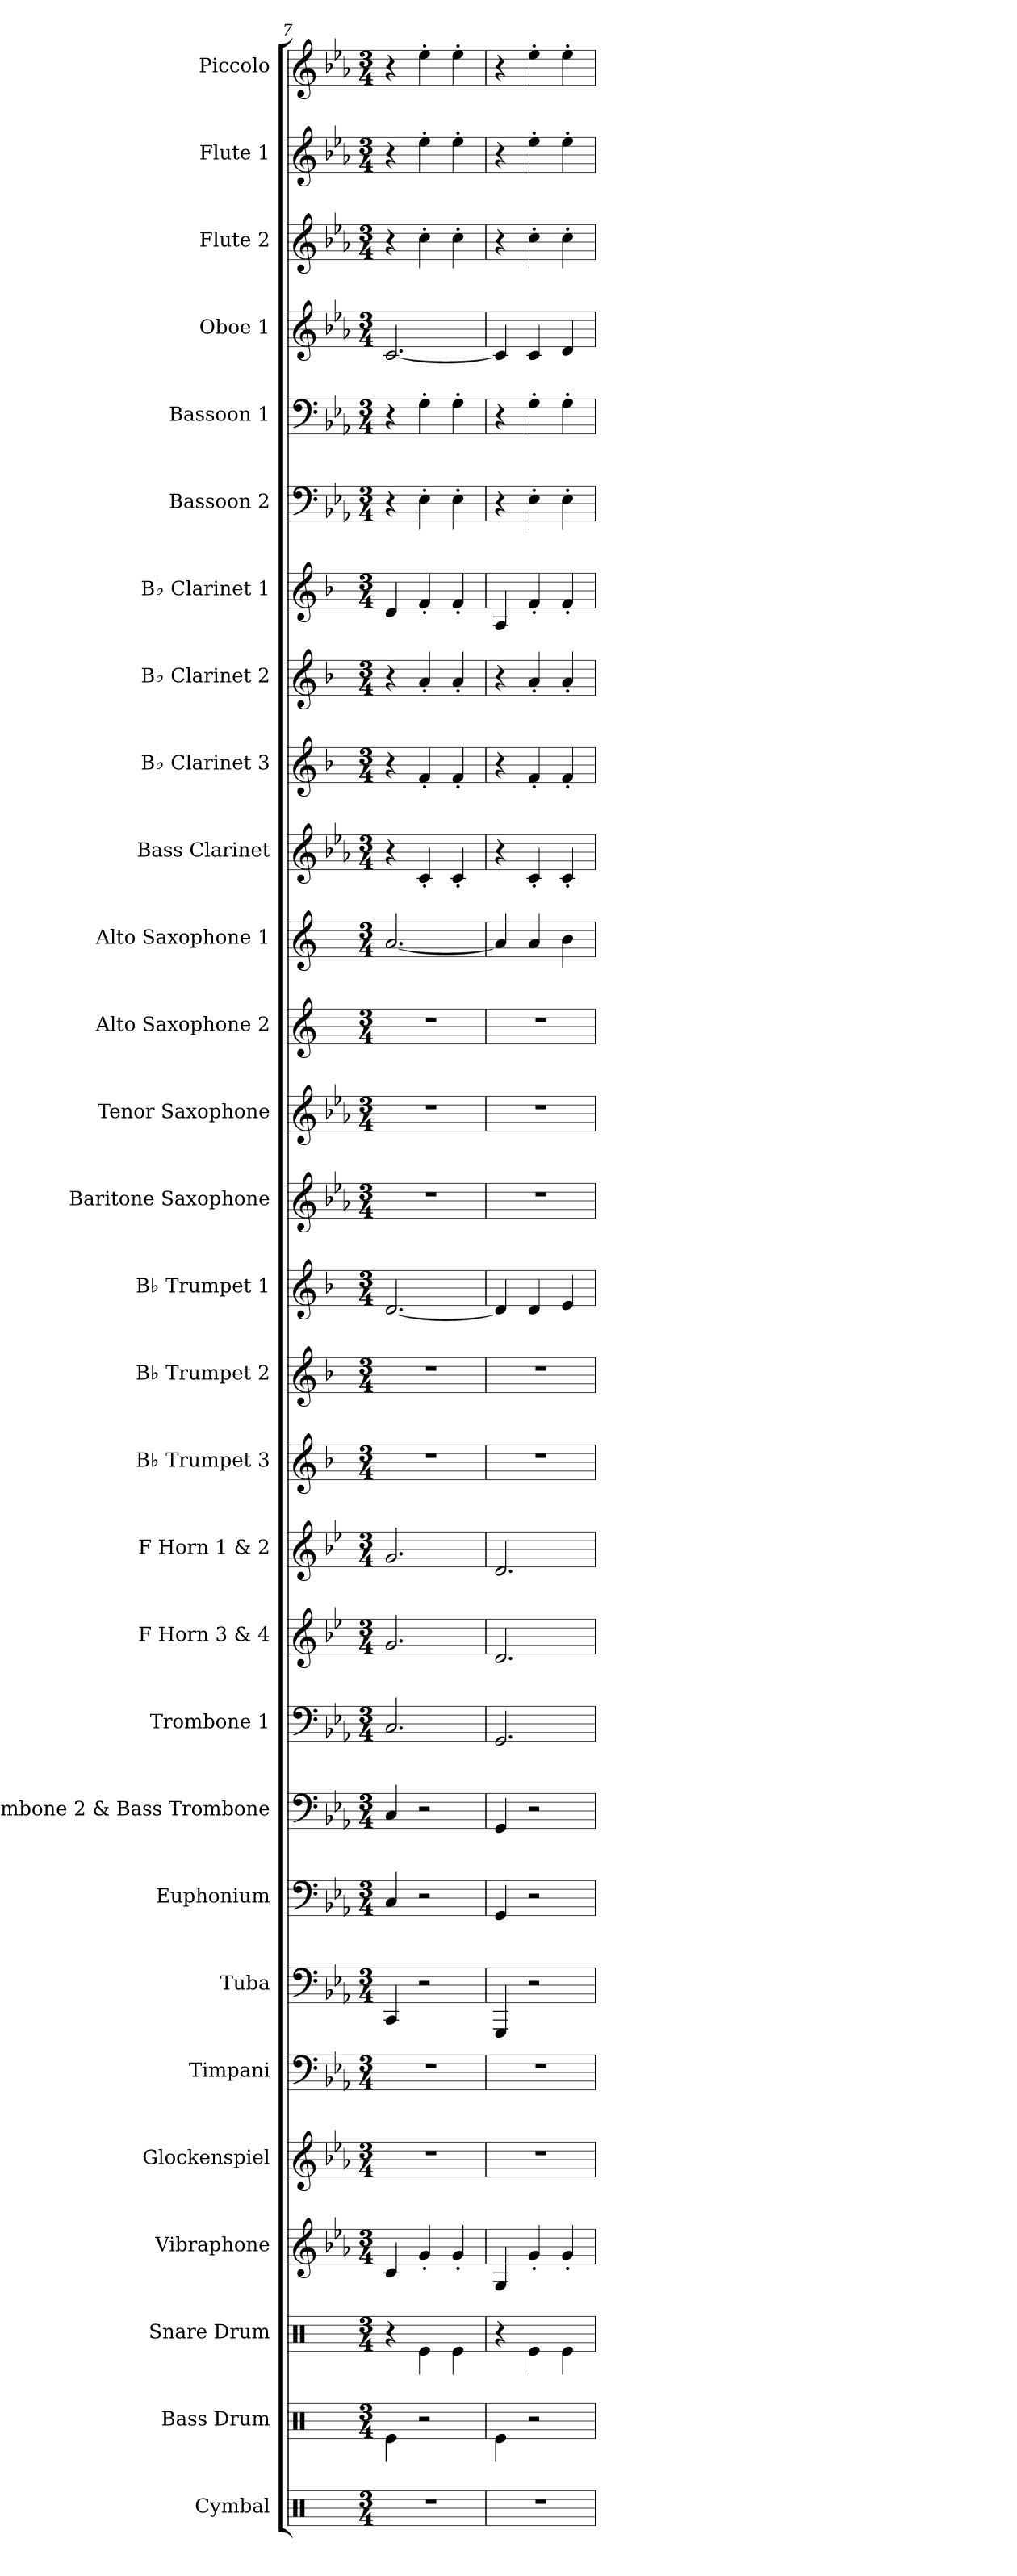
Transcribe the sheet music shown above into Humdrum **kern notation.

**kern	**kern	**kern	**kern	**kern	**kern	**kern	**kern	**kern	**kern	**kern	**kern	**kern	**kern	**kern	**kern	**kern	**kern	**kern	**kern	**kern	**kern	**kern	**kern	**kern	**kern	**kern	**kern	**kern
*part29	*part28	*part27	*part26	*part25	*part24	*part23	*part22	*part21	*part20	*part19	*part18	*part17	*part16	*part15	*part14	*part13	*part12	*part11	*part10	*part9	*part8	*part7	*part6	*part5	*part4	*part3	*part2	*part1
*staff29	*staff28	*staff27	*staff26	*staff25	*staff24	*staff23	*staff22	*staff21	*staff20	*staff19	*staff18	*staff17	*staff16	*staff15	*staff14	*staff13	*staff12	*staff11	*staff10	*staff9	*staff8	*staff7	*staff6	*staff5	*staff4	*staff3	*staff2	*staff1
*I"Cymbal	*I"Bass Drum	*I"Snare Drum	*I"Vibraphone	*I"Glockenspiel	*I"Timpani	*I"Tuba	*I"Euphonium	*I"Trombone 2 &amp; Bass Trombone	*I"Trombone 1	*I"F Horn 3 &amp; 4	*I"F Horn 1 &amp; 2	*I"B♭ Trumpet 3	*I"B♭ Trumpet 2	*I"B♭ Trumpet 1	*I"Baritone Saxophone	*I"Tenor Saxophone	*I"Alto Saxophone 2	*I"Alto Saxophone 1	*I"Bass Clarinet	*I"B♭ Clarinet 3	*I"B♭ Clarinet 2	*I"B♭ Clarinet 1	*I"Bassoon 2	*I"Bassoon 1	*I"Oboe 1	*I"Flute 2	*I"Flute 1	*I"Piccolo
*I'Cym.	*I'B. Dr.	*I'Sn. Dr.	*I'Vib.	*I'Glk.	*I'Timp.	*I'Tba.	*I'Euph.	*I'Tbn. 2 B. Tbn.	*I'Tbn. 1	*I'F Hn. 3 4	*I'F Hn. 1 2	*I'B♭ Tpt. 3	*I'B♭ Tpt. 2	*I'B♭ Tpt. 1	*I'Bar. Sax.	*I'T. Sax.	*I'A. Sax. 2	*I'A. Sax. 1	*I'B. Cl.	*I'B♭ Cl. 3	*I'B♭ Cl. 2	*I'B♭ Cl. 1	*I'Bsn. 2	*I'Bsn. 1	*I'Ob. 1	*I'Fl. 2	*I'Fl. 1	*I'Picc.
*clefX	*clefX	*clefX	*clefG2	*clefG2	*clefF4	*clefF4	*clefF4	*clefF4	*clefF4	*clefG2	*clefG2	*clefG2	*clefG2	*clefG2	*clefG2	*clefG2	*clefG2	*clefG2	*clefG2	*clefG2	*clefG2	*clefG2	*clefF4	*clefF4	*clefG2	*clefG2	*clefG2	*clefG2
*	*	*	*	*ITrd-14c-24	*	*	*	*	*	*ITrd4c7	*ITrd4c7	*ITrd1c2	*ITrd1c2	*ITrd1c2	*ITrd12c21	*ITrd8c14	*ITrd5c9	*ITrd5c9	*ITrd8c14	*ITrd1c2	*ITrd1c2	*ITrd1c2	*	*	*	*	*	*ITrd-7c-12
*k[]	*k[]	*k[]	*k[b-e-a-]	*k[b-e-a-]	*k[b-e-a-]	*k[b-e-a-]	*k[b-e-a-]	*k[b-e-a-]	*k[b-e-a-]	*k[b-e-a-]	*k[b-e-a-]	*k[b-e-a-]	*k[b-e-a-]	*k[b-e-a-]	*k[b-e-a-]	*k[b-e-a-]	*k[b-e-a-]	*k[b-e-a-]	*k[b-e-a-]	*k[b-e-a-]	*k[b-e-a-]	*k[b-e-a-]	*k[b-e-a-]	*k[b-e-a-]	*k[b-e-a-]	*k[b-e-a-]	*k[b-e-a-]	*k[b-e-a-]
*M3/4	*M3/4	*M3/4	*M3/4	*M3/4	*M3/4	*M3/4	*M3/4	*M3/4	*M3/4	*M3/4	*M3/4	*M3/4	*M3/4	*M3/4	*M3/4	*M3/4	*M3/4	*M3/4	*M3/4	*M3/4	*M3/4	*M3/4	*M3/4	*M3/4	*M3/4	*M3/4	*M3/4	*M3/4
=7	=7	=7	=7	=7	=7	=7	=7	=7	=7	=7	=7	=7	=7	=7	=7	=7	=7	=7	=7	=7	=7	=7	=7	=7	=7	=7	=7	=7
2.r	4Re\	4r	4c/	2.r	2.r	4CC/	4C/	4C/	2.C/	2.c/	2.c/	2.r	2.r	[2.c/	2.r	2.r	2.r	[2.c/	4r	4r	4r	4c/	4r	4r	[2.c/	4r	4r	4r
.	2r	4Re\	4g'/	.	.	2r	2r	2r	.	.	.	.	.	.	.	.	.	.	4C'/	4e-'/	4g'/	4e-'/	4E-'\	4G'\	.	4cc'\	4ee-'\	4eee-'\
.	.	4Re\	4g'/	.	.	.	.	.	.	.	.	.	.	.	.	.	.	.	4C'/	4e-'/	4g'/	4e-'/	4E-'\	4G'\	.	4cc'\	4ee-'\	4eee-'\
=8	=8	=8	=8	=8	=8	=8	=8	=8	=8	=8	=8	=8	=8	=8	=8	=8	=8	=8	=8	=8	=8	=8	=8	=8	=8	=8	=8	=8
2.r	4Re\	4r	4G/	2.r	2.r	4GGG/	4GG/	4GG/	2.GG/	2.G/	2.G/	2.r	2.r	4c/]	2.r	2.r	2.r	4c/]	4r	4r	4r	4G/	4r	4r	4c/]	4r	4r	4r
.	2r	4Re\	4g'/	.	.	2r	2r	2r	.	.	.	.	.	4c/	.	.	.	4c/	4C'/	4e-'/	4g'/	4e-'/	4E-'\	4G'\	4c/	4cc'\	4ee-'\	4eee-'\
.	.	4Re\	4g'/	.	.	.	.	.	.	.	.	.	.	4d/	.	.	.	4d\	4C'/	4e-'/	4g'/	4e-'/	4E-'\	4G'\	4d/	4cc'\	4ee-'\	4eee-'\
=	=	=	=	=	=	=	=	=	=	=	=	=	=	=	=	=	=	=	=	=	=	=	=	=	=	=	=	=
*-	*-	*-	*-	*-	*-	*-	*-	*-	*-	*-	*-	*-	*-	*-	*-	*-	*-	*-	*-	*-	*-	*-	*-	*-	*-	*-	*-	*-
